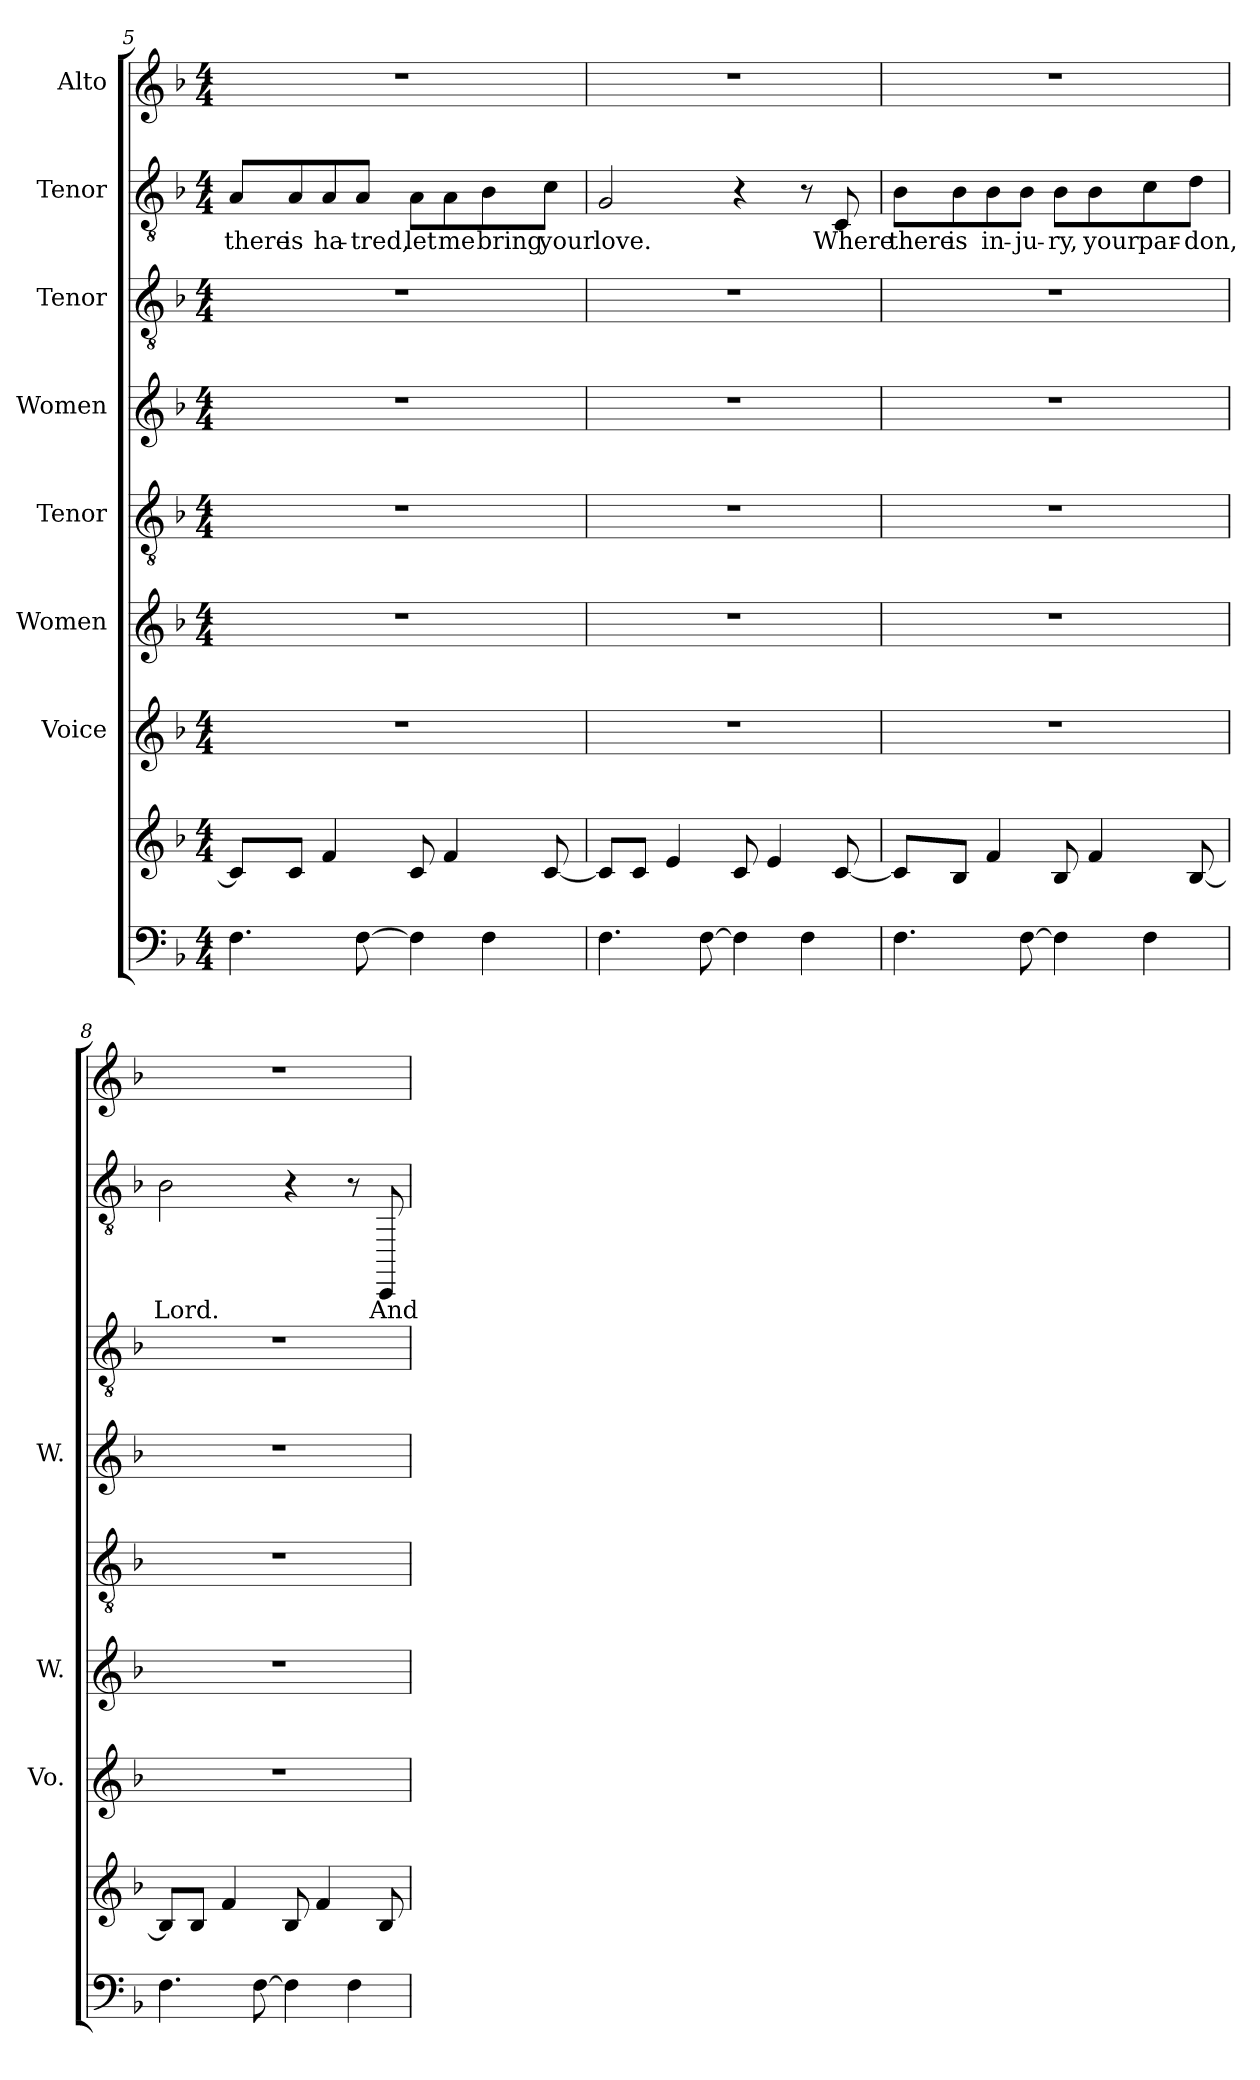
**kern	**kern	**kern	**kern	**kern	**kern	**kern	**kern	**text	**kern
*part8	*part8	*part7	*part6	*part5	*part4	*part3	*part2	*part2	*part1
*staff9	*staff8	*staff7	*staff6	*staff5	*staff4	*staff3	*staff2	*staff2	*staff1
*	*	*I"Voice	*I"Women	*I"Tenor	*I"Women	*I"Tenor	*I"Tenor	*	*I"Alto
*	*	*I'Vo.	*I'W.	*	*I'W.	*	*	*	*
*clefF4	*clefG2	*clefG2	*clefG2	*clefGv2	*clefG2	*clefGv2	*clefGv2	*	*clefG2
*k[b-]	*k[b-]	*k[b-]	*k[b-]	*k[b-]	*k[b-]	*k[b-]	*k[b-]	*	*k[b-]
*M4/4	*M4/4	*M4/4	*M4/4	*M4/4	*M4/4	*M4/4	*M4/4	*	*M4/4
=5	=5	=5	=5	=5	=5	=5	=5	=5	=5
4.F\	8c/L]	1r	1r	1r	1r	1r	8A/L	there	1r
.	8c/J	.	.	.	.	.	8A/	is	.
.	4f/	.	.	.	.	.	8A/	ha-	.
[8F\	.	.	.	.	.	.	8A/J	-tred,	.
4F\]	8c/	.	.	.	.	.	8A\L	let	.
.	4f/	.	.	.	.	.	8A\	me	.
4F\	.	.	.	.	.	.	8B-\	bring	.
.	[8c/	.	.	.	.	.	8c\J	your	.
=6	=6	=6	=6	=6	=6	=6	=6	=6	=6
4.F\	8c/L]	1r	1r	1r	1r	1r	2G/	love.	1r
.	8c/J	.	.	.	.	.	.	.	.
.	4e/	.	.	.	.	.	.	.	.
[8F\	.	.	.	.	.	.	.	.	.
4F\]	8c/	.	.	.	.	.	4r	.	.
.	4e/	.	.	.	.	.	.	.	.
4F\	.	.	.	.	.	.	8r	.	.
.	[8c/	.	.	.	.	.	8C/	Where	.
!!LO:PB:g=z
=7	=7	=7	=7	=7	=7	=7	=7	=7	=7
4.F\	8c/L]	1r	1r	1r	1r	1r	8B-\L	there	1r
.	8B-/J	.	.	.	.	.	8B-\	is	.
.	4f/	.	.	.	.	.	8B-\	in-	.
[8F\	.	.	.	.	.	.	8B-\J	-ju-	.
4F\]	8B-/	.	.	.	.	.	8B-\L	-ry,	.
.	4f/	.	.	.	.	.	8B-\	your	.
4F\	.	.	.	.	.	.	8c\	par-	.
.	[8B-/	.	.	.	.	.	8d\J	-don,	.
=8	=8	=8	=8	=8	=8	=8	=8	=8	=8
4.F\	8B-/L]	1r	1r	1r	1r	1r	2B-\	Lord.	1r
.	8B-/J	.	.	.	.	.	.	.	.
.	4f/	.	.	.	.	.	.	.	.
[8F\	.	.	.	.	.	.	.	.	.
4F\]	8B-/	.	.	.	.	.	4r	.	.
.	4f/	.	.	.	.	.	.	.	.
4F\	.	.	.	.	.	.	8r	.	.
.	8B-/	.	.	.	.	.	8CCC/	And	.
=	=	=	=	=	=	=	=	=	=
*-	*-	*-	*-	*-	*-	*-	*-	*-	*-
